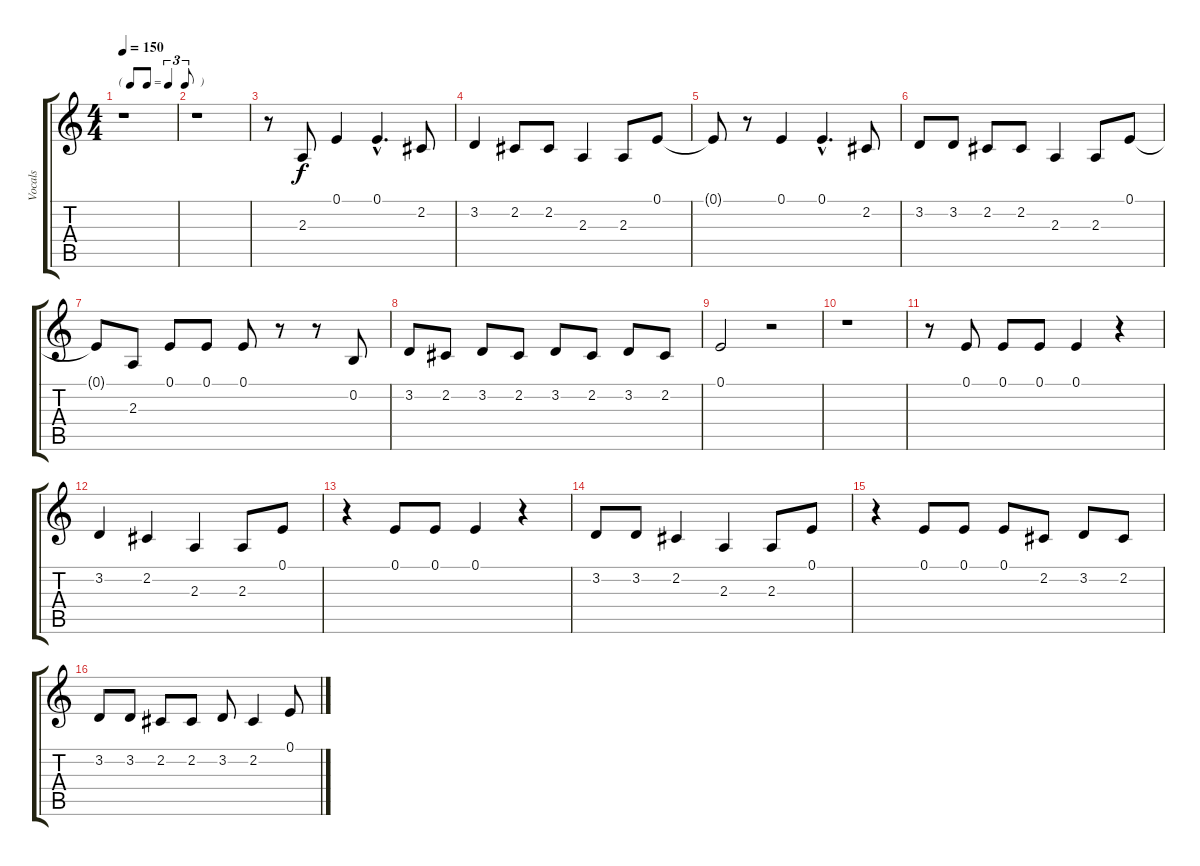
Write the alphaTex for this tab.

\track ("Vocals" "Vocals") {instrument lead2sawtooth}
\staff {score tabs}
\tuning (E4 B3 G3 D3 A2 E2) {hide}
\ts (4 4)
\tf triplet8th
\tempo 150
\clef g2
\ks c
r.1{dy f instrument lead2sawtooth} |
r.1 |
r.8 2.3.8 0.1.4 0.1{hac}.4{d} 2.2.8 |
3.2.4 2.2.8 2.2.8 2.3.4 2.3.8 0.1.8 |
0.1{t}.8 r.8 0.1.4 0.1{hac}.4{d} 2.2.8 |
3.2.8 3.2.8 2.2.8 2.2.8 2.3.4 2.3.8 0.1.8 |
0.1{t}.8 2.3.8 0.1.8 0.1.8 0.1.8 r.8 r.8 0.2.8 |
3.2.8 2.2.8 3.2.8 2.2.8 3.2.8 2.2.8 3.2.8 2.2.8 |
0.1.2 r.2 |
r.1 |
r.8 0.1.8 0.1.8 0.1.8 0.1.4 r.4 |
3.2.4 2.2.4 2.3.4 2.3.8 0.1.8 |
r.4 0.1.8 0.1.8 0.1.4 r.4 |
3.2.8 3.2.8 2.2.4 2.3.4 2.3.8 0.1.8 |
r.4 0.1.8 0.1.8 0.1.8 2.2.8 3.2.8 2.2.8 |
3.2.8 3.2.8 2.2.8 2.2.8 3.2.8 2.2.4 0.1.8
